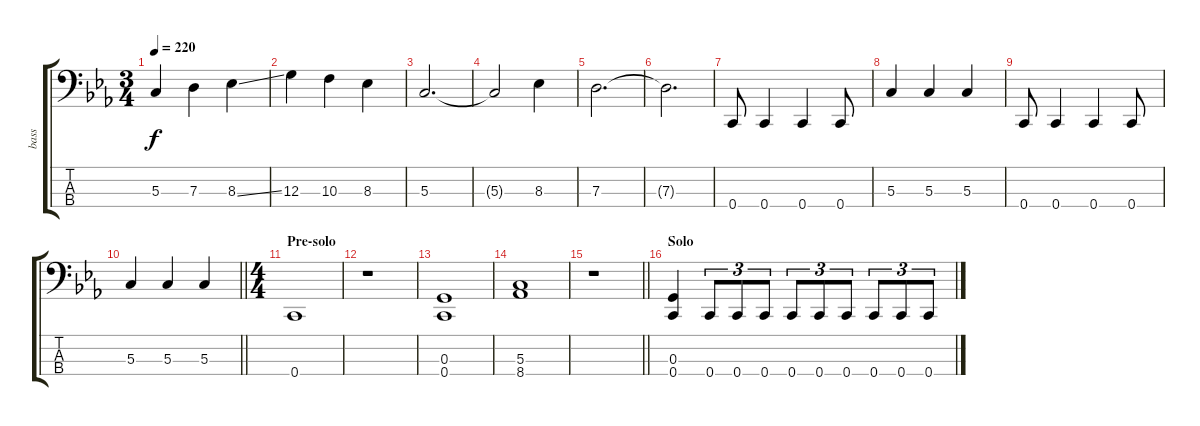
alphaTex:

\track ("bass" "bass") {instrument synthbass2}
\staff {score tabs}
\tuning (F2 C2 G1 C1) {hide}
\ts (3 4)
\tempo 220
\clef f4
\ks cminor
5.3.4{dy f} 7.3.4 8.3{ss}.4 |
12.3.4 10.3.4 8.3.4 |
5.3.2{d} |
5.3{t}.2 8.3.4 |
7.3.2{d} |
7.3{t}.2{d} |
0.4.8 0.4.4 0.4.4 0.4.8 |
5.3.4 5.3.4 5.3.4 |
0.4.8 0.4.4 0.4.4 0.4.8 |
\barLineRight lightlight
5.3.4 5.3.4 5.3.4 |
\ts (4 4)
\section ("" "Pre-solo")
0.4.1 |
r.1 |
(0.3 0.4).1 |
(5.3 8.4).1 |
\barLineRight lightlight
r.1 |
\section ("" "Solo")
(0.3 0.4).4 0.4.8{tu (3 2)} 0.4.8{tu (3 2)} 0.4.8{tu (3 2)} 0.4.8{tu (3 2)} 0.4.8{tu (3 2)} 0.4.8{tu (3 2)} 0.4.8{tu (3 2)} 0.4.8{tu (3 2)} 0.4.8{tu (3 2)}
